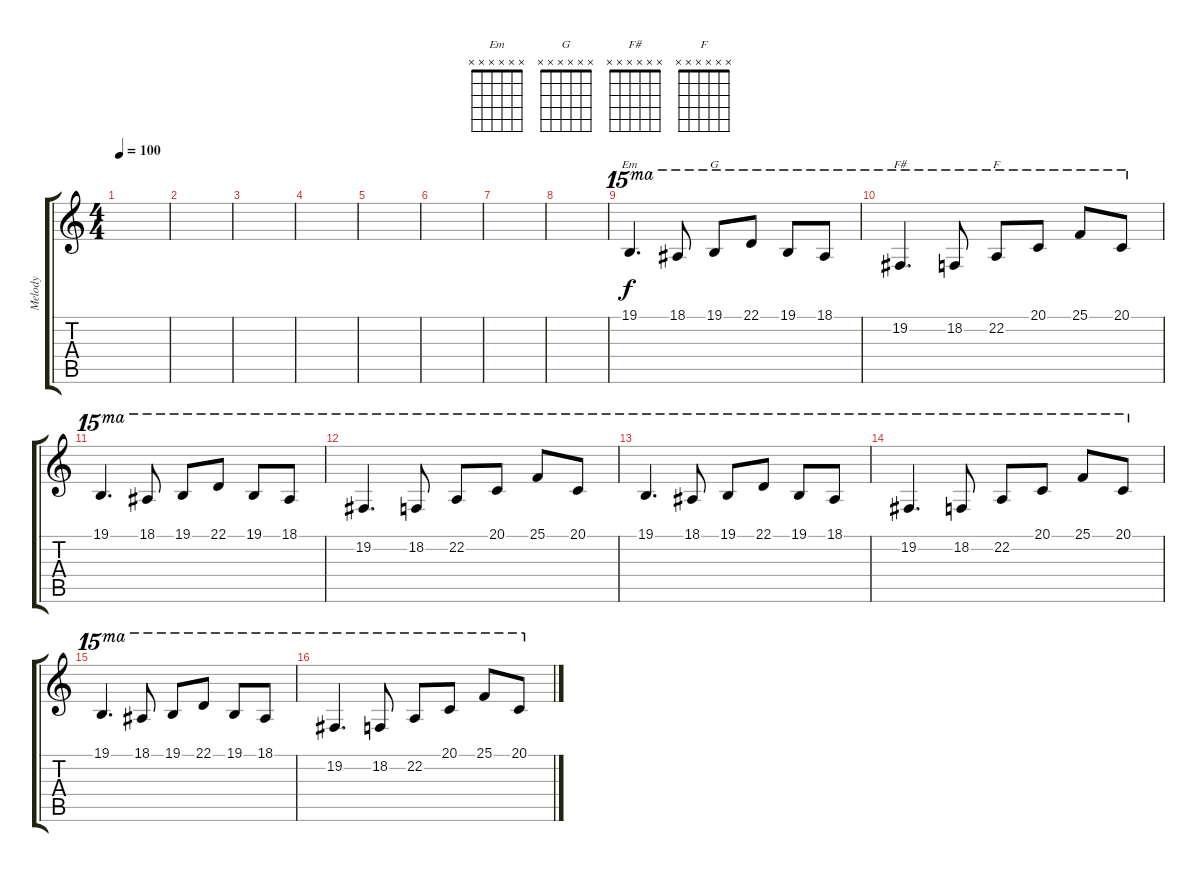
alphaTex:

\track ("Melody" "Melody") {instrument fx8scifi}
\staff {score tabs}
\tuning (E4 B3 G3 D3 A2 E2) {hide}
\chord ("Em" x x x x x x)
\chord ("G" x x x x x x)
\chord ("F#" x x x x x x)
\chord ("F" x x x x x x)
\ts (4 4)
\tempo 100
\clef g2
\ks c
|
|
|
|
|
|
|
|
19.1.4{d ch "Em" ot 15ma} 18.1.8{ot 15ma} 19.1.8{ch "G" ot 15ma} 22.1.8{ot 15ma} 19.1.8{ot 15ma} 18.1.8{ot 15ma} |
19.2.4{d ch "F#" ot 15ma} 18.2.8{ot 15ma} 22.2.8{ch "F" ot 15ma} 20.1.8{ot 15ma} 25.1.8{ot 15ma} 20.1.8{ot 15ma} |
19.1.4{d ot 15ma} 18.1.8{ot 15ma} 19.1.8{ot 15ma} 22.1.8{ot 15ma} 19.1.8{ot 15ma} 18.1.8{ot 15ma} |
19.2.4{d ot 15ma} 18.2.8{ot 15ma} 22.2.8{ot 15ma} 20.1.8{ot 15ma} 25.1.8{ot 15ma} 20.1.8{ot 15ma} |
19.1.4{d ot 15ma} 18.1.8{ot 15ma} 19.1.8{ot 15ma} 22.1.8{ot 15ma} 19.1.8{ot 15ma} 18.1.8{ot 15ma} |
19.2.4{d ot 15ma} 18.2.8{ot 15ma} 22.2.8{ot 15ma} 20.1.8{ot 15ma} 25.1.8{ot 15ma} 20.1.8{ot 15ma} |
19.1.4{d ot 15ma} 18.1.8{ot 15ma} 19.1.8{ot 15ma} 22.1.8{ot 15ma} 19.1.8{ot 15ma} 18.1.8{ot 15ma} |
19.2.4{d ot 15ma} 18.2.8{ot 15ma} 22.2.8{ot 15ma} 20.1.8{ot 15ma} 25.1.8{ot 15ma} 20.1.8{ot 15ma}
